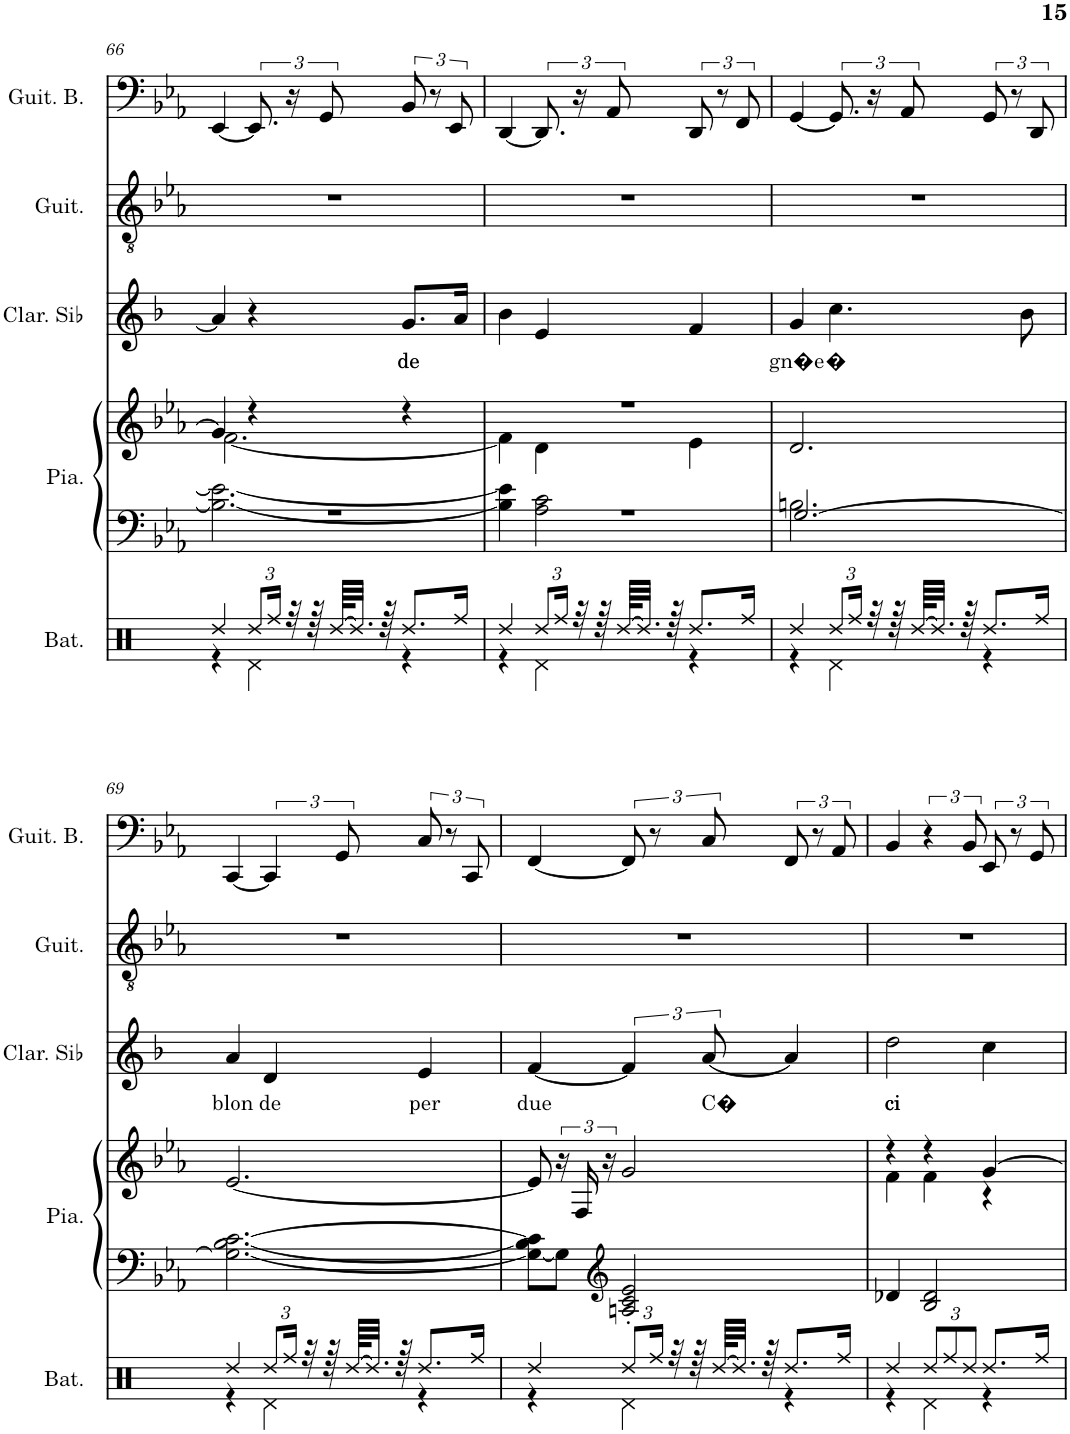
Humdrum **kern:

**kern	**kern	**kern	**kern	**text	**kern	**kern
*part5	*part4	*part4	*part3	*part3	*part2	*part1
*staff6	*staff5	*staff4	*staff3	*staff3	*staff2	*staff1
*I"Batterie	*I"Piano	*	*I"Clarinette en Sib	*	*I"Guitare classique	*I"Guitare Basse
*I'Bat.	*I'Pia.	*	*I'Clar. Sib	*	*I'Guit.	*I'Guit. B.
!!LO:PB:g=z
*clefX	*clefF4	*clefG2	*clefG2	*	*clefGv2	*clefF4
*	*	*	*Trd1c2	*	*	*Trd7c12
*k[]	*k[b-e-a-]	*k[b-e-a-]	*k[b-]	*	*k[b-e-a-]	*k[b-e-a-]
*M3/4	*M3/4	*M3/4	*M3/4	*	*M3/4	*M3/4
=66	=66	=66	=66	=66	=66	=66
*^	*^	*^	*	*	*	*
4Rdd/	4r	2.r	2.B-\_ 2.e-\_	4g/]	[2.f\	4a/]	.	2.r	[4EE-/
*Xbrackettup	*	*	*	*	*	*	*	*	*
12Rdd/L	4Rd\	.	.	4r	.	4r	.	.	12.EE-/]
24Rff/Jk	.	.	.	.	.	.	.	.	.
32r	.	.	.	.	.	.	.	.	24r
64r	.	.	.	.	.	.	.	.	.
.	.	.	.	.	.	.	.	.	12GG/
[64Rdd/KLLL	.	.	.	.	.	.	.	.	.
32.Rdd/JJJ]	.	.	.	.	.	.	.	.	.
64r	.	.	.	.	.	.	.	.	.
!	!	!	!	!	!	!	!LO:LY:b	!	!
8.Rdd/L	4r	.	.	4r	.	8.g/L	de	.	12BB-/
.	.	.	.	.	.	.	.	.	12r
.	.	.	.	.	.	.	.	.	12EE-/
16Rff/Jk	.	.	.	.	.	16a/Jk	.	.	.
=67	=67	=67	=67	=67	=67	=67	=67	=67	=67
4Rdd/	4r	2.r	4B-\] 4e-\]	2.r	4f\]	4b-\	.	2.r	[4DD/
12Rdd/L	4Rd\	.	2A-\ 2c\	.	4d\	4e/	.	.	12.DD/]
24Rff/Jk	.	.	.	.	.	.	.	.	.
32r	.	.	.	.	.	.	.	.	24r
64r	.	.	.	.	.	.	.	.	.
.	.	.	.	.	.	.	.	.	12AA-/
[64Rdd/KLLL	.	.	.	.	.	.	.	.	.
32.Rdd/JJJ]	.	.	.	.	.	.	.	.	.
64r	.	.	.	.	.	.	.	.	.
8.Rdd/L	4r	.	.	.	4e-\	4f/	.	.	12DD/
.	.	.	.	.	.	.	.	.	12r
.	.	.	.	.	.	.	.	.	12FF/
16Rff/Jk	.	.	.	.	.	.	.	.	.
*	*	*	*	*v	*v	*	*	*	*
=68	=68	=68	=68	=68	=68	=68	=68	=68
!	!	!	!	!	!	!LO:LY:b	!	!
4Rdd/	4r	[2.G/	2.Bn\	2.d/	4g/	gn�e	2.r	[4GG/
!	!	!	!	!	!	!LO:LY:b	!	!
12Rdd/L	4Rd\	.	.	.	4.cc\	�	.	12.GG/]
24Rff/Jk	.	.	.	.	.	.	.	.
32r	.	.	.	.	.	.	.	24r
64r	.	.	.	.	.	.	.	.
.	.	.	.	.	.	.	.	12AA-/
[64Rdd/KLLL	.	.	.	.	.	.	.	.
32.Rdd/JJJ]	.	.	.	.	.	.	.	.
64r	.	.	.	.	.	.	.	.
8.Rdd/L	4r	.	.	.	.	.	.	12GG/
.	.	.	.	.	.	.	.	12r
.	.	.	.	.	8b-\	.	.	.
.	.	.	.	.	.	.	.	12DD/
16Rff/Jk	.	.	.	.	.	.	.	.
*	*	*v	*v	*	*	*	*	*
!!LO:LB:g=z
=69	=69	=69	=69	=69	=69	=69	=69
!	!	!	!	!	!LO:LY:b	!	!
4Rdd/	4r	2.G\_ [2.B-\ [2.c\	[2.e-/	4a/	blon	2.r	[4CC/
!	!	!	!	!	!LO:LY:b	!	!
12Rdd/L	4Rd\	.	.	4d/	de	.	6CC/]
24Rff/Jk	.	.	.	.	.	.	.
32r	.	.	.	.	.	.	.
64r	.	.	.	.	.	.	.
.	.	.	.	.	.	.	12GG/
[64Rdd/KLLL	.	.	.	.	.	.	.
32.Rdd/JJJ]	.	.	.	.	.	.	.
64r	.	.	.	.	.	.	.
!	!	!	!	!	!LO:LY:b	!	!
8.Rdd/L	4r	.	.	4e/	per	.	12C/
.	.	.	.	.	.	.	12r
.	.	.	.	.	.	.	12CC/
16Rff/Jk	.	.	.	.	.	.	.
=70	=70	=70	=70	=70	=70	=70	=70
!	!	!	!	!	!LO:LY:b	!	!
4Rdd/	4r	8G\_ 8B-\] 8c\]L	8e-/]	[4f/	due	2.r	[4FF/
.	.	8G\J]	24r	.	.	.	.
.	.	.	24F/	.	.	.	.
.	.	.	24r	.	.	.	.
*	*	*clefG2	*	*	*	*	*
12Rdd/L	4Rd\	2An/' 2c/' 2e-/'	2g/	6f/]	.	.	12FF/]
24Rff/Jk	.	.	.	.	.	.	12r
32r	.	.	.	.	.	.	.
64r	.	.	.	.	.	.	.
!	!	!	!	!	!LO:LY:b	!	!
.	.	.	.	[12a/	C�	.	12C/
[64Rdd/KLLL	.	.	.	.	.	.	.
32.Rdd/JJJ]	.	.	.	.	.	.	.
64r	.	.	.	.	.	.	.
8.Rdd/L	4r	.	.	4a/]	.	.	12FF/
.	.	.	.	.	.	.	12r
.	.	.	.	.	.	.	12AA-/
16Rff/Jk	.	.	.	.	.	.	.
=71	=71	=71	=71	=71	=71	=71	=71
*	*	*	*^	*	*	*	*
!	!	!	!	!	!	!LO:LY:b	!	!
4Rdd/	4r	4d-X/	4r	4f\	2dd\	ci	2.r	4BB-/
12Rdd/L	4Rd\	2B-/ 2d-/	4r	4f\	.	.	.	6r
12Rff/	.	.	.	.	.	.	.	.
12Rdd/J	.	.	.	.	.	.	.	12BB-/
8.Rdd/L	4r	.	[4g/	4r	4cc\	.	.	12EE-/
.	.	.	.	.	.	.	.	12r
.	.	.	.	.	.	.	.	12GG/
16Rff/Jk	.	.	.	.	.	.	.	.
*v	*v	*	*v	*v	*	*	*	*
=	=	=	=	=	=	=
*-	*-	*-	*-	*-	*-	*-
